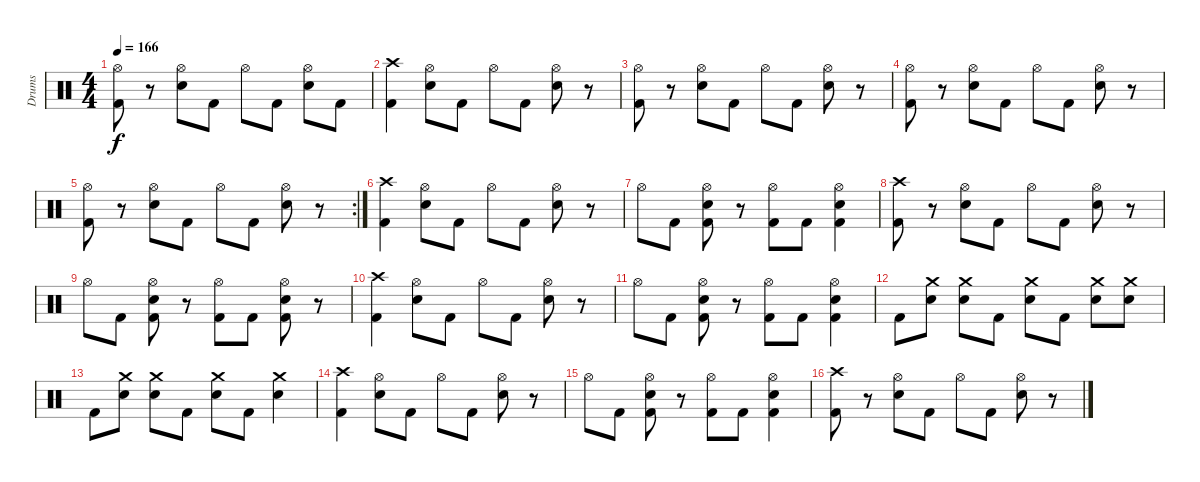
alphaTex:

\track ("Drums" "Drums") {instrument percussion}
\staff {score}
\articulation defaults
\ts (4 4)
\tempo 166
\clef neutral
\ks c
("Hi-Hat (open)" "Kick (hit) 2").8{dy f} r.8 ("Electric Snare (hit)" "Hi-Hat (open)").8 "Kick (hit) 2".8 "Hi-Hat (open)".8 "Kick (hit) 2".8 ("Electric Snare (hit)" "Hi-Hat (open)").8 "Kick (hit) 2".8 |
("Kick (hit) 2" "Crash high (hit)").4 ("Electric Snare (hit)" "Hi-Hat (open)").8 "Kick (hit) 2".8 "Hi-Hat (open)".8 "Kick (hit) 2".8 ("Electric Snare (hit)" "Hi-Hat (open)").8 r.8 |
("Hi-Hat (open)" "Kick (hit) 2").8 r.8 ("Electric Snare (hit)" "Hi-Hat (open)").8 "Kick (hit) 2".8 "Hi-Hat (open)".8 "Kick (hit) 2".8 ("Electric Snare (hit)" "Hi-Hat (open)").8 r.8 |
("Hi-Hat (open)" "Kick (hit) 2").8 r.8 ("Electric Snare (hit)" "Hi-Hat (open)").8 "Kick (hit) 2".8 "Hi-Hat (open)".8 "Kick (hit) 2".8 ("Electric Snare (hit)" "Hi-Hat (open)").8 r.8 |
\rc 2
("Hi-Hat (open)" "Kick (hit) 2").8 r.8 ("Electric Snare (hit)" "Hi-Hat (open)").8 "Kick (hit) 2".8 "Hi-Hat (open)".8 "Kick (hit) 2".8 ("Electric Snare (hit)" "Hi-Hat (open)").8 r.8 |
("Kick (hit) 2" "Crash high (hit)").4 ("Electric Snare (hit)" "Hi-Hat (open)").8 "Kick (hit) 2".8 "Hi-Hat (open)".8 "Kick (hit) 2".8 ("Electric Snare (hit)" "Hi-Hat (open)").8 r.8 |
"Hi-Hat (open)".8 "Kick (hit) 2".8 ("Electric Snare (hit)" "Hi-Hat (open)" "Kick (hit) 2").8 r.8 ("Hi-Hat (open)" "Kick (hit) 2").8 "Kick (hit) 2".8 ("Electric Snare (hit)" "Hi-Hat (open)" "Kick (hit) 2").4 |
("Crash high (hit)" "Kick (hit) 2").8 r.8 ("Electric Snare (hit)" "Hi-Hat (open)").8 "Kick (hit) 2".8 "Hi-Hat (open)".8 "Kick (hit) 2".8 ("Electric Snare (hit)" "Hi-Hat (open)").8 r.8 |
"Hi-Hat (open)".8 "Kick (hit) 2".8 ("Electric Snare (hit)" "Hi-Hat (open)" "Kick (hit) 2").8 r.8 ("Hi-Hat (open)" "Kick (hit) 2").8 "Kick (hit) 2".8 ("Electric Snare (hit)" "Hi-Hat (open)" "Kick (hit) 2").8 r.8 |
("Kick (hit) 2" "Crash high (hit)").4 ("Electric Snare (hit)" "Hi-Hat (open)").8 "Kick (hit) 2".8 "Hi-Hat (open)".8 "Kick (hit) 2".8 ("Electric Snare (hit)" "Hi-Hat (open)").8 r.8 |
"Hi-Hat (open)".8 "Kick (hit) 2".8 ("Electric Snare (hit)" "Hi-Hat (open)" "Kick (hit) 2").8 r.8 ("Hi-Hat (open)" "Kick (hit) 2").8 "Kick (hit) 2".8 ("Electric Snare (hit)" "Hi-Hat (open)" "Kick (hit) 2").4 |
"Kick (hit) 2".8 ("Electric Snare (hit)" "Crash medium (hit)").8 ("Crash medium (hit)" "Electric Snare (hit)").8 "Kick (hit) 2".8 ("Electric Snare (hit)" "Crash medium (hit)").8 "Kick (hit) 2".8 ("Electric Snare (hit)" "Crash medium (hit)").8 ("Electric Snare (hit)" "Crash medium (hit)").8 |
"Kick (hit) 2".8 ("Electric Snare (hit)" "Crash medium (hit)").8 ("Electric Snare (hit)" "Crash medium (hit)").8 "Kick (hit) 2".8 ("Electric Snare (hit)" "Crash medium (hit)").8 "Kick (hit) 2".8 ("Electric Snare (hit)" "Crash medium (hit)").4 |
("Kick (hit) 2" "Crash high (hit)").4 ("Electric Snare (hit)" "Hi-Hat (open)").8 "Kick (hit) 2".8 "Hi-Hat (open)".8 "Kick (hit) 2".8 ("Electric Snare (hit)" "Hi-Hat (open)").8 r.8 |
"Hi-Hat (open)".8 "Kick (hit) 2".8 ("Electric Snare (hit)" "Hi-Hat (open)" "Kick (hit) 2").8 r.8 ("Hi-Hat (open)" "Kick (hit) 2").8 "Kick (hit) 2".8 ("Electric Snare (hit)" "Hi-Hat (open)" "Kick (hit) 2").4 |
("Crash high (hit)" "Kick (hit) 2").8 r.8 ("Electric Snare (hit)" "Hi-Hat (open)").8 "Kick (hit) 2".8 "Hi-Hat (open)".8 "Kick (hit) 2".8 ("Electric Snare (hit)" "Hi-Hat (open)").8 r.8
